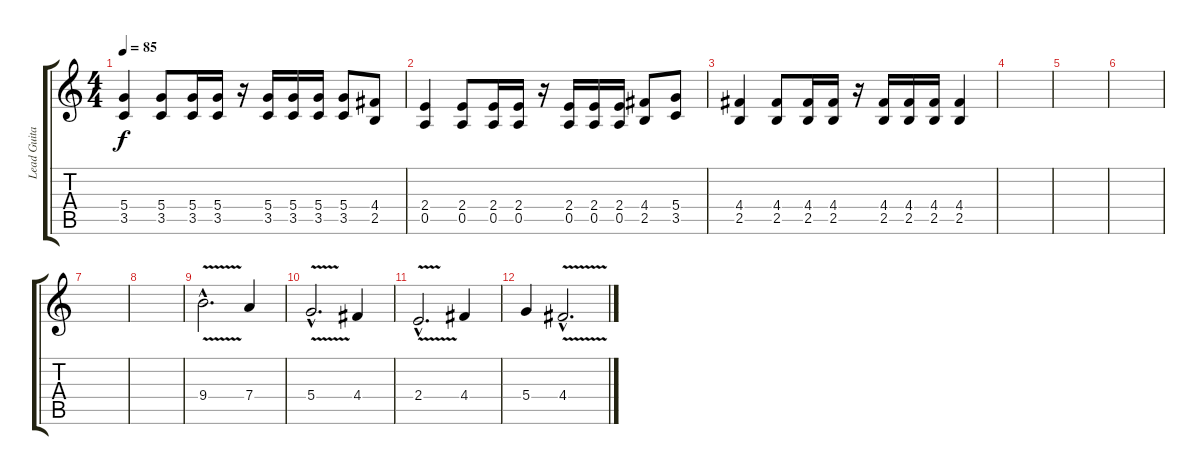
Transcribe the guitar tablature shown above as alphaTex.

\track ("Lead Guitar I" "Lead Guita") {instrument overdrivenguitar}
\staff {score tabs}
\tuning (E4 B3 G3 D3 A2 E2) {hide}
\ts (4 4)
\tempo 85
\clef g2
\ks c
(5.4 3.5).4{dy f} (5.4 3.5).8 (5.4 3.5).16 (5.4 3.5).16 r.16 (5.4 3.5).16 (5.4 3.5).16 (5.4 3.5).16 (5.4 3.5).8 (4.4 2.5).8 |
(2.4 0.5).4 (2.4 0.5).8 (2.4 0.5).16 (2.4 0.5).16 r.16 (2.4 0.5).16 (2.4 0.5).16 (2.4 0.5).16 (4.4 2.5).8 (5.4 3.5).8 |
(4.4 2.5).4 (4.4 2.5).8 (4.4 2.5).16 (4.4 2.5).16 r.16 (4.4 2.5).16 (4.4 2.5).16 (4.4 2.5).16 (4.4 2.5).4 |
|
|
|
|
|
9.4{v hac}.2{d} 7.4.4 |
5.4{v hac}.2{d volume 5} 4.4.4 |
2.4{v hac}.2{d} 4.4.4 |
5.4.4 4.4{v hac}.2{d}
